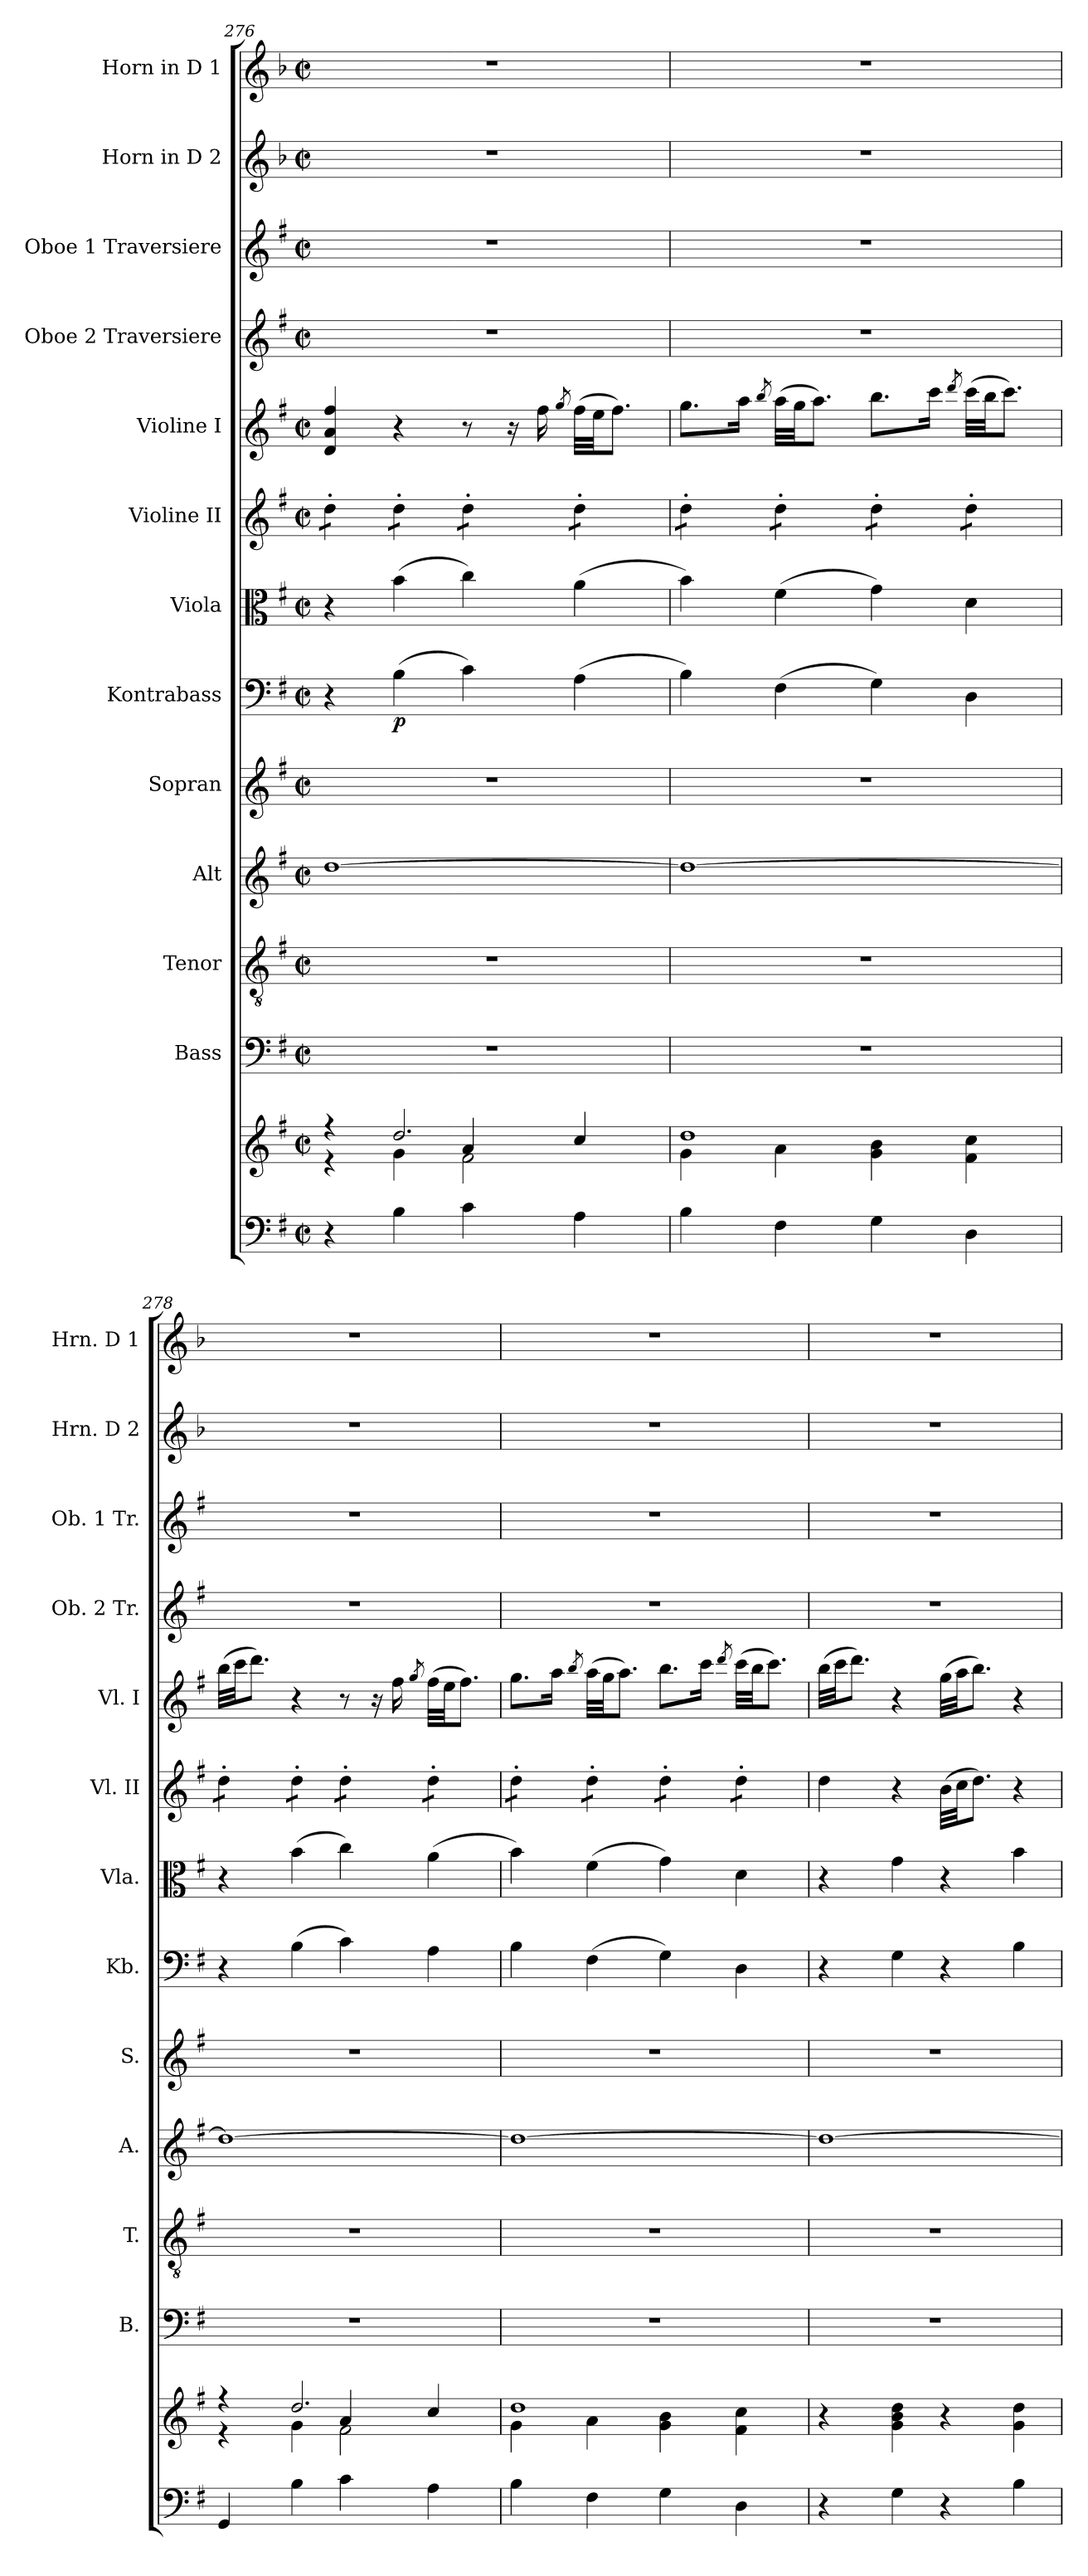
**kern	**kern	**kern	**kern	**kern	**kern	**kern	**dynam	**kern	**kern	**kern	**kern	**kern	**kern	**kern
*part13	*part13	*part12	*part11	*part10	*part9	*part8	*part8	*part7	*part6	*part5	*part4	*part3	*part2	*part1
*staff14	*staff13	*staff12	*staff11	*staff10	*staff9	*staff8	*staff8	*staff7	*staff6	*staff5	*staff4	*staff3	*staff2	*staff1
*	*	*I"Bass	*I"Tenor	*I"Alt	*I"Sopran	*I"Kontrabass	*	*I"Viola	*I"Violine II	*I"Violine I	*I"Oboe 2 Traversiere	*I"Oboe 1 Traversiere	*I"Horn in D 2	*I"Horn in D 1
*	*	*I'B.	*I'T.	*I'A.	*I'S.	*I'Kb.	*	*I'Vla.	*I'Vl. II	*I'Vl. I	*I'Ob. 2 Tr.	*I'Ob. 1 Tr.	*I'Hrn. D 2	*I'Hrn. D 1
*clefF4	*clefG2	*clefF4	*clefGv2	*clefG2	*clefG2	*clefF4	*	*clefC3	*clefG2	*clefG2	*clefG2	*clefG2	*clefG2	*clefG2
*	*	*	*	*	*	*ITrd7c12	*	*	*	*	*	*	*ITrd6c10	*ITrd6c10
*k[f#]	*k[f#]	*k[f#]	*k[f#]	*k[f#]	*k[f#]	*k[f#]	*	*k[f#]	*k[f#]	*k[f#]	*k[f#]	*k[f#]	*k[f#]	*k[f#]
*G:	*G:	*G:	*G:	*G:	*G:	*G:	*	*G:	*G:	*G:	*G:	*G:	*G:	*G:
*M2/2	*M2/2	*M2/2	*M2/2	*M2/2	*M2/2	*M2/2	*	*M2/2	*M2/2	*M2/2	*M2/2	*M2/2	*M2/2	*M2/2
*met(c|)	*met(c|)	*met(c|)	*met(c|)	*met(c|)	*met(c|)	*met(c|)	*	*met(c|)	*met(c|)	*met(c|)	*met(c|)	*met(c|)	*met(c|)	*met(c|)
=276	=276	=276	=276	=276	=276	=276	=276	=276	=276	=276	=276	=276	=276	=276
*	*^	*	*	*	*	*	*	*	*	*	*	*	*	*
*	*	*^	*	*	*	*	*	*	*	*	*	*	*	*	*
*	*	*	*	*	*	*	*	*	*	*	*tremolo	*	*	*	*	*
4r	4r	4r	2ryy	1r	1r	[1dd	1r	4r	.	4r	8dd'>\L	4d/ 4a/ 4ff#/	1r	1r	1r	1r
.	.	.	.	.	.	.	.	.	.	.	8dd'>\J	.	.	.	.	.
!	!	!	!	!	!	!	!	!	!LO:DY:b	!	!	!	!	!	!	!
4B\	2.dd/	4g\	.	.	.	.	.	(>4BB\	p	(>4b\	8dd'>\L	4r	.	.	.	.
.	.	.	.	.	.	.	.	.	.	.	8dd'>\J	.	.	.	.	.
4c\	.	2f#\	4a/	.	.	.	.	4C\)	.	4cc\)	8dd'>\L	8r	.	.	.	.
.	.	.	.	.	.	.	.	.	.	.	8dd'>\J	16r	.	.	.	.
.	.	.	.	.	.	.	.	.	.	.	.	16ff#\	.	.	.	.
.	.	.	.	.	.	.	.	.	.	.	.	8qgg/	.	.	.	.
4A\	.	.	4cc/	.	.	.	.	(>4AA\	.	(>4a\	8dd'>\L	(>32ff#\LLL	.	.	.	.
.	.	.	.	.	.	.	.	.	.	.	.	32ee\JJ	.	.	.	.
.	.	.	.	.	.	.	.	.	.	.	.	8.ff#\J)	.	.	.	.
.	.	.	.	.	.	.	.	.	.	.	8dd'>\J	.	.	.	.	.
*	*	*v	*v	*	*	*	*	*	*	*	*	*	*	*	*	*
!!LO:PB:g=z
=277	=277	=277	=277	=277	=277	=277	=277	=277	=277	=277	=277	=277	=277	=277	=277
4B\	1dd	4g\	1r	1r	1dd_	1r	4BB\)	.	4b\)	8dd'>\L	8.gg\L	1r	1r	1r	1r
.	.	.	.	.	.	.	.	.	.	8dd'>\J	.	.	.	.	.
.	.	.	.	.	.	.	.	.	.	.	16aa\Jk	.	.	.	.
.	.	.	.	.	.	.	.	.	.	.	8qbb/	.	.	.	.
4F#\	.	4a\	.	.	.	.	(>4FF#\	.	(>4f#\	8dd'>\L	(>32aa\LLL	.	.	.	.
.	.	.	.	.	.	.	.	.	.	.	32gg\JJ	.	.	.	.
.	.	.	.	.	.	.	.	.	.	.	8.aa\J)	.	.	.	.
.	.	.	.	.	.	.	.	.	.	8dd'>\J	.	.	.	.	.
4G\	.	4g\ 4b\	.	.	.	.	4GG\)	.	4g\)	8dd'>\L	8.bb\L	.	.	.	.
.	.	.	.	.	.	.	.	.	.	8dd'>\J	.	.	.	.	.
.	.	.	.	.	.	.	.	.	.	.	16ccc\Jk	.	.	.	.
.	.	.	.	.	.	.	.	.	.	.	8qddd/	.	.	.	.
4D\	.	4f#\ 4cc\	.	.	.	.	4DD\	.	4d\	8dd'>\L	(>32ccc\LLL	.	.	.	.
.	.	.	.	.	.	.	.	.	.	.	32bb\JJ	.	.	.	.
.	.	.	.	.	.	.	.	.	.	.	8.ccc\J)	.	.	.	.
.	.	.	.	.	.	.	.	.	.	8dd'>\J	.	.	.	.	.
=278	=278	=278	=278	=278	=278	=278	=278	=278	=278	=278	=278	=278	=278	=278	=278
*	*	*^	*	*	*	*	*	*	*	*	*	*	*	*	*
4GG/	4r	4r	2ryy	1r	1r	1dd_	1r	4r	.	4r	8dd'>\L	(>32bb\LLL	1r	1r	1r	1r
.	.	.	.	.	.	.	.	.	.	.	.	32ccc\JJ	.	.	.	.
.	.	.	.	.	.	.	.	.	.	.	.	8.ddd\J)	.	.	.	.
.	.	.	.	.	.	.	.	.	.	.	8dd'>\J	.	.	.	.	.
4B\	2.dd/	4g\	.	.	.	.	.	(>4BB\	.	(>4b\	8dd'>\L	4r	.	.	.	.
.	.	.	.	.	.	.	.	.	.	.	8dd'>\J	.	.	.	.	.
4c\	.	2f#\	4a/	.	.	.	.	4C\)	.	4cc\)	8dd'>\L	8r	.	.	.	.
.	.	.	.	.	.	.	.	.	.	.	8dd'>\J	16r	.	.	.	.
.	.	.	.	.	.	.	.	.	.	.	.	16ff#\	.	.	.	.
.	.	.	.	.	.	.	.	.	.	.	.	8qgg/	.	.	.	.
4A\	.	.	4cc/	.	.	.	.	4AA\	.	(>4a\	8dd'>\L	(>32ff#\LLL	.	.	.	.
.	.	.	.	.	.	.	.	.	.	.	.	32ee\JJ	.	.	.	.
.	.	.	.	.	.	.	.	.	.	.	.	8.ff#\J)	.	.	.	.
.	.	.	.	.	.	.	.	.	.	.	8dd'>\J	.	.	.	.	.
*	*	*v	*v	*	*	*	*	*	*	*	*	*	*	*	*	*
=279	=279	=279	=279	=279	=279	=279	=279	=279	=279	=279	=279	=279	=279	=279	=279
4B\	1dd	4g\	1r	1r	1dd_	1r	4BB\	.	4b\)	8dd'>\L	8.gg\L	1r	1r	1r	1r
.	.	.	.	.	.	.	.	.	.	8dd'>\J	.	.	.	.	.
.	.	.	.	.	.	.	.	.	.	.	16aa\Jk	.	.	.	.
.	.	.	.	.	.	.	.	.	.	.	8qbb/	.	.	.	.
4F#\	.	4a\	.	.	.	.	(>4FF#\	.	(>4f#\	8dd'>\L	(>32aa\LLL	.	.	.	.
.	.	.	.	.	.	.	.	.	.	.	32gg\JJ	.	.	.	.
.	.	.	.	.	.	.	.	.	.	.	8.aa\J)	.	.	.	.
.	.	.	.	.	.	.	.	.	.	8dd'>\J	.	.	.	.	.
4G\	.	4g\ 4b\	.	.	.	.	4GG\)	.	4g\)	8dd'>\L	8.bb\L	.	.	.	.
.	.	.	.	.	.	.	.	.	.	8dd'>\J	.	.	.	.	.
.	.	.	.	.	.	.	.	.	.	.	16ccc\Jk	.	.	.	.
.	.	.	.	.	.	.	.	.	.	.	8qddd/	.	.	.	.
4D\	.	4f#\ 4cc\	.	.	.	.	4DD\	.	4d\	8dd'>\L	(>32ccc\LLL	.	.	.	.
.	.	.	.	.	.	.	.	.	.	.	32bb\JJ	.	.	.	.
.	.	.	.	.	.	.	.	.	.	.	8.ccc\J)	.	.	.	.
.	.	.	.	.	.	.	.	.	.	8dd'>\J	.	.	.	.	.
*	*	*	*	*	*	*	*	*	*	*Xtremolo	*	*	*	*	*
*	*v	*v	*	*	*	*	*	*	*	*	*	*	*	*	*
=280	=280	=280	=280	=280	=280	=280	=280	=280	=280	=280	=280	=280	=280	=280
4r	4r	1r	1r	1dd_	1r	4r	.	4r	4dd\	(>32bb\LLL	1r	1r	1r	1r
.	.	.	.	.	.	.	.	.	.	32ccc\JJ	.	.	.	.
.	.	.	.	.	.	.	.	.	.	8.ddd\J)	.	.	.	.
4G\	4g\ 4b\ 4dd\	.	.	.	.	4GG\	.	4g\	4r	4r	.	.	.	.
4r	4r	.	.	.	.	4r	.	4r	(>32b\LLL	(>32gg\LLL	.	.	.	.
.	.	.	.	.	.	.	.	.	32cc\JJ	32aa\JJ	.	.	.	.
.	.	.	.	.	.	.	.	.	8.dd\J)	8.bb\J)	.	.	.	.
4B\	4g\ 4dd\	.	.	.	.	4BB\	.	4b\	4r	4r	.	.	.	.
=	=	=	=	=	=	=	=	=	=	=	=	=	=	=
*-	*-	*-	*-	*-	*-	*-	*-	*-	*-	*-	*-	*-	*-	*-
